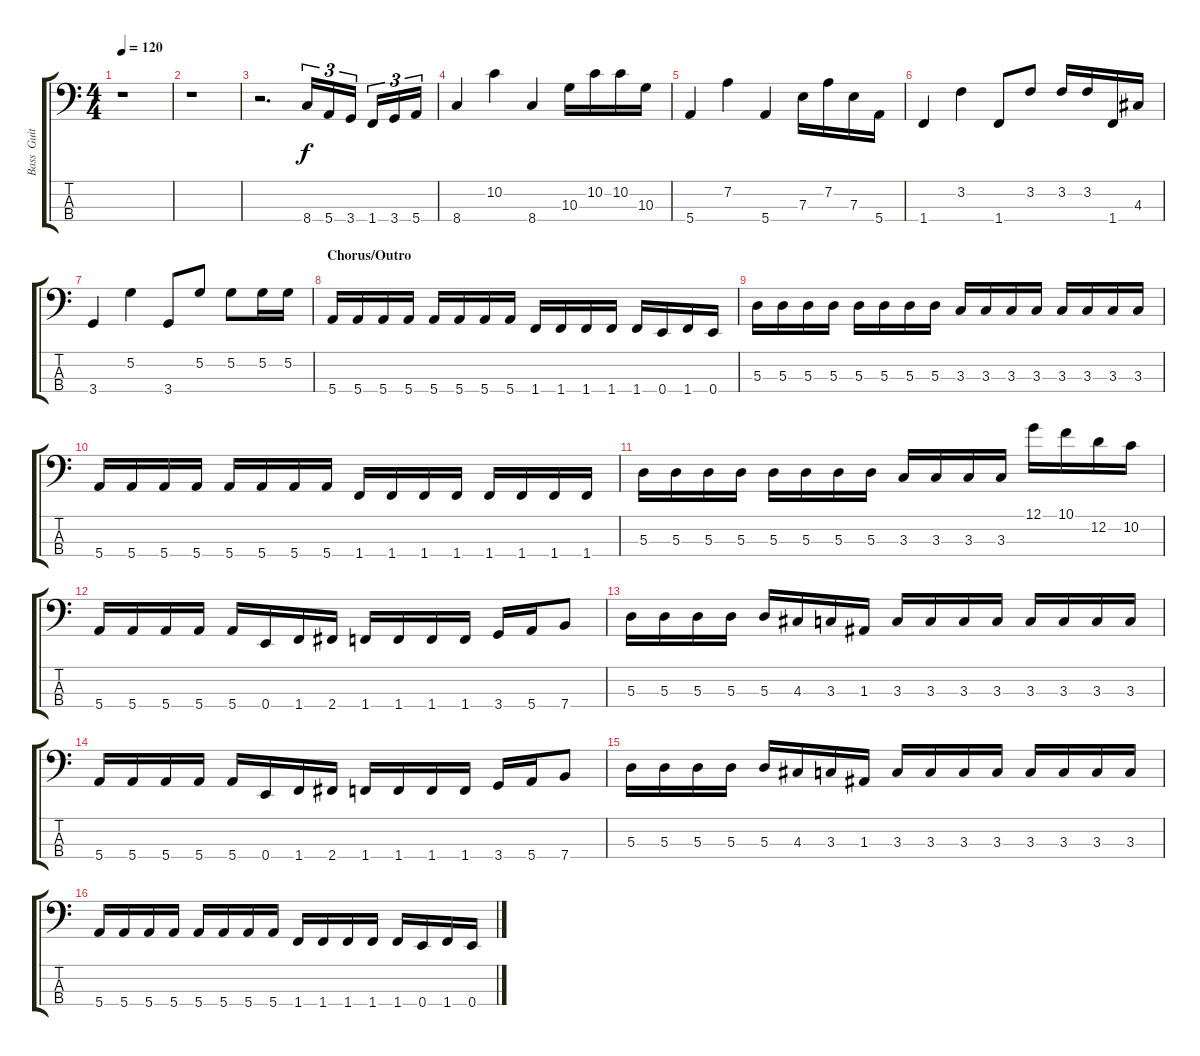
\track ("Bass  Guitar - [Micah]" "Bass  Guit") {instrument electricbasspick}
\staff {score tabs}
\tuning (G2 D2 A1 E1) {hide}
\ts (4 4)
\tempo 120
\clef f4
\ks c
r.1{dy f} |
r.1 |
r.2{d} 8.4.16{tu (3 2)} 5.4.16{tu (3 2)} 3.4.16{tu (3 2)} 1.4.16{tu (3 2)} 3.4.16{tu (3 2)} 5.4.16{tu (3 2)} |
8.4.4 10.2.4 8.4.4 10.3.16 10.2.16 10.2.16 10.3.16 |
5.4.4 7.2.4 5.4.4 7.3.16 7.2.16 7.3.16 5.4.16 |
1.4.4 3.2.4 1.4.8 3.2.8 3.2.16 3.2.16 1.4.16 4.3.16 |
3.4.4 5.2.4 3.4.8 5.2.8 5.2.8 5.2.16 5.2.16 |
\section ("" "Chorus/Outro")
5.4.16 5.4.16 5.4.16 5.4.16 5.4.16 5.4.16 5.4.16 5.4.16 1.4.16 1.4.16 1.4.16 1.4.16 1.4.16 0.4.16 1.4.16 0.4.16 |
5.3.16 5.3.16 5.3.16 5.3.16 5.3.16 5.3.16 5.3.16 5.3.16 3.3.16 3.3.16 3.3.16 3.3.16 3.3.16 3.3.16 3.3.16 3.3.16 |
5.4.16 5.4.16 5.4.16 5.4.16 5.4.16 5.4.16 5.4.16 5.4.16 1.4.16 1.4.16 1.4.16 1.4.16 1.4.16 1.4.16 1.4.16 1.4.16 |
5.3.16 5.3.16 5.3.16 5.3.16 5.3.16 5.3.16 5.3.16 5.3.16 3.3.16 3.3.16 3.3.16 3.3.16 12.1.16 10.1.16 12.2.16 10.2.16 |
5.4.16 5.4.16 5.4.16 5.4.16 5.4.16 0.4.16 1.4.16 2.4.16 1.4.16 1.4.16 1.4.16 1.4.16 3.4.16 5.4.16 7.4.8 |
5.3.16 5.3.16 5.3.16 5.3.16 5.3.16 4.3.16 3.3.16 1.3.16 3.3.16 3.3.16 3.3.16 3.3.16 3.3.16 3.3.16 3.3.16 3.3.16 |
5.4.16 5.4.16 5.4.16 5.4.16 5.4.16 0.4.16 1.4.16 2.4.16 1.4.16 1.4.16 1.4.16 1.4.16 3.4.16 5.4.16 7.4.8 |
5.3.16 5.3.16 5.3.16 5.3.16 5.3.16 4.3.16 3.3.16 1.3.16 3.3.16 3.3.16 3.3.16 3.3.16 3.3.16 3.3.16 3.3.16 3.3.16 |
5.4.16 5.4.16 5.4.16 5.4.16 5.4.16 5.4.16 5.4.16 5.4.16 1.4.16 1.4.16 1.4.16 1.4.16 1.4.16 0.4.16 1.4.16 0.4.16
